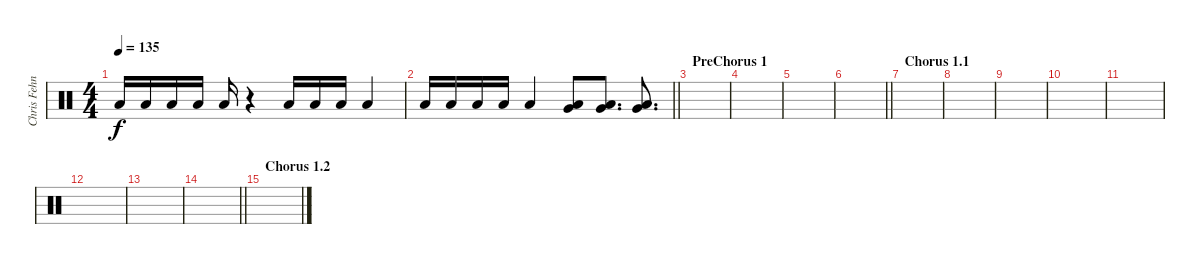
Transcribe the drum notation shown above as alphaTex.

\track ("Chris Fehn" "Chris Fehn") {instrument percussion}
\staff {score}
\articulation defaults
\ts (4 4)
\tempo 135
\clef neutral
\ks c "Low Floor Tom (hit)".16{dy f} "Low Floor Tom (hit)".16 "Low Floor Tom (hit)".16 "Low Floor Tom (hit)".16 "Low Floor Tom (hit)".16
r.4 "Low Floor Tom (hit)".16 "Low Floor Tom (hit)".16 "Low Floor Tom (hit)".16 "Low Floor Tom (hit)".4 |
\barLineRight lightlight "Low Floor Tom (hit)".16 "Low Floor Tom (hit)".16 "Low Floor Tom (hit)".16 "Low Floor Tom (hit)".16 "Low Floor Tom (hit)".4
("Very Low Tom (hit)" "Low Floor Tom (hit)").8 ("Very Low Tom (hit)" "Low Floor Tom (hit)").8{d} ("Very Low Tom (hit)" "Low Floor Tom (hit)").8{d} |
\section ("" "PreChorus 1")
|
|
|
\barLineRight lightlight
|
\section ("" "Chorus 1.1")
|
|
|
|
|
|
|
\barLineRight lightlight
|
\section ("" "Chorus 1.2")
